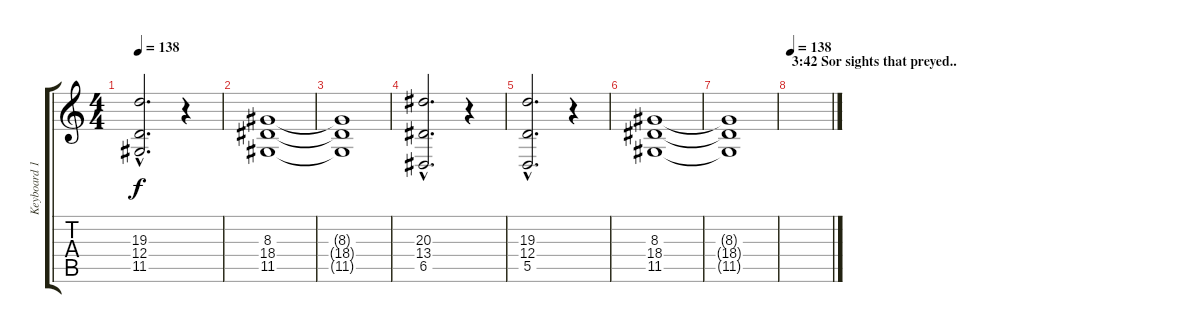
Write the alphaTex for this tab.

\track ("Keyboard 1" "Keyboard 1") {instrument musicbox}
\staff {score tabs}
\tuning (E4 B3 G3 D3 A2 D2) {hide}
\ts (4 4)
\tempo 138
\clef g2
\ks c
(19.3{hac} 12.4{hac} 11.5{hac}).2{d dy f} r.4 |
(8.3 18.4 11.5).1 |
(8.3{t} 18.4{t} 11.5{t}).1 |
(20.3{hac} 13.4{hac} 6.5{hac}).2{d volume 15} r.4 |
(19.3{hac} 12.4{hac} 5.5{hac}).2{d} r.4 |
(8.3 18.4 11.5).1 |
(8.3{t} 18.4{t} 11.5{t}).1 |
\section ("" "3:42 Sor sights that preyed..")
\tempo 138
